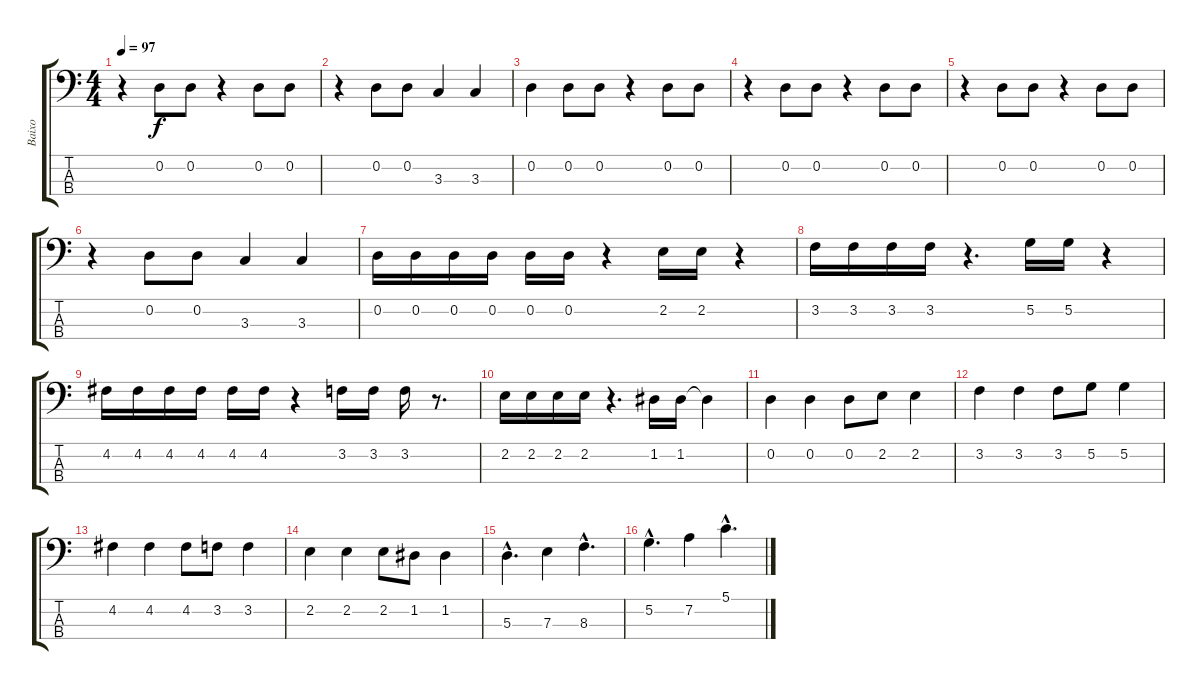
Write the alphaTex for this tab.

\track ("Baixo" "Baixo") {instrument electricbassfinger}
\staff {score tabs}
\tuning (G2 D2 A1 E1) {hide}
\ts (4 4)
\tempo 97
\clef f4
\ks c
r.4{dy f} 0.2.8 0.2.8 r.4 0.2.8 0.2.8 |
r.4 0.2.8 0.2.8 3.3.4 3.3.4 |
0.2.4 0.2.8 0.2.8 r.4 0.2.8 0.2.8 |
r.4 0.2.8 0.2.8 r.4 0.2.8 0.2.8 |
r.4 0.2.8 0.2.8 r.4 0.2.8 0.2.8 |
r.4 0.2.8 0.2.8 3.3.4 3.3.4 |
0.2.16 0.2.16 0.2.16 0.2.16 0.2.16 0.2.16 r.4 2.2.16 2.2.16 r.4 |
3.2.16 3.2.16 3.2.16 3.2.16 r.4{d} 5.2.16 5.2.16 r.4 |
4.2.16 4.2.16 4.2.16 4.2.16 4.2.16 4.2.16 r.4 3.2.16 3.2.16 3.2.16 r.8{d} |
2.2.16 2.2.16 2.2.16 2.2.16 r.4{d} 1.2.16 1.2.16 1.2{t}.4 |
0.2.4 0.2.4 0.2.8 2.2.8 2.2.4 |
3.2.4 3.2.4 3.2.8 5.2.8 5.2.4 |
4.2.4 4.2.4 4.2.8 3.2.8 3.2.4 |
2.2.4 2.2.4 2.2.8 1.2.8 1.2.4 |
5.3{hac}.4{d} 7.3.4 8.3{hac}.4{d} |
5.2{hac}.4{d} 7.2.4 5.1{hac}.4{d}
